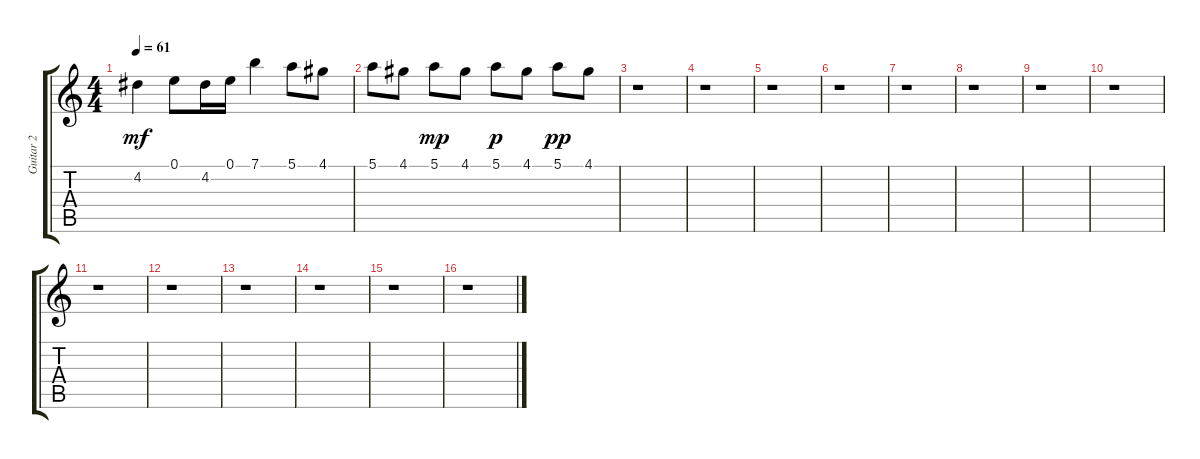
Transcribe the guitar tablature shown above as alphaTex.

\track ("Guitar 2" "Guitar 2") {instrument electricguitarjazz}
\staff {score tabs}
\tuning (E4 B3 G3 D3 A2 E2) {hide}
\ts (4 4)
\tempo 61
\clef g2
\ks c
4.2.4{dy mf} 0.1.8 4.2.16 0.1.16 7.1.4 5.1.8 4.1.8 |
5.1.8 4.1.8 5.1.8{dy mp} 4.1.8 5.1.8{dy p} 4.1.8 5.1.8{dy pp} 4.1.8 |
r.1 |
r.1 |
r.1 |
r.1 |
r.1 |
r.1 |
r.1 |
r.1 |
r.1 |
r.1 |
r.1 |
r.1 |
r.1 |
r.1
